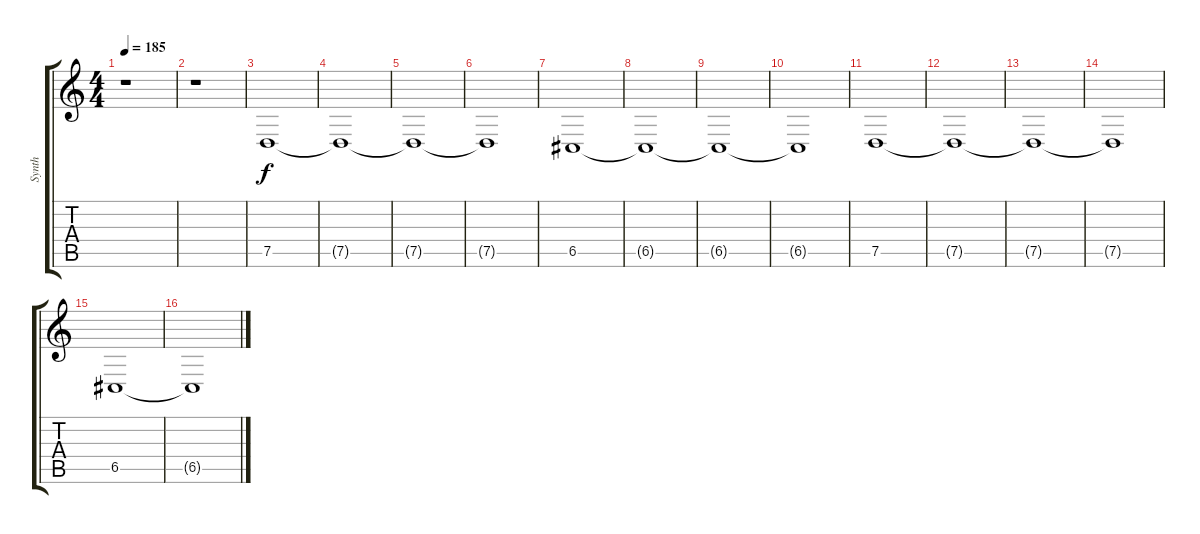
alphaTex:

\track ("Synth" "Synth") {instrument churchorgan}
\staff {score tabs}
\tuning (D4 A3 F3 C3 G2 D2) {hide}
\ts (4 4)
\tempo 185
\clef g2
\ks c
r.1{dy f} |
r.1 |
7.5.1 |
7.5{t}.1 |
7.5{t}.1 |
7.5{t}.1 |
6.5.1 |
6.5{t}.1 |
6.5{t}.1 |
6.5{t}.1 |
7.5.1 |
7.5{t}.1 |
7.5{t}.1 |
7.5{t}.1 |
6.5.1 |
6.5{t}.1
